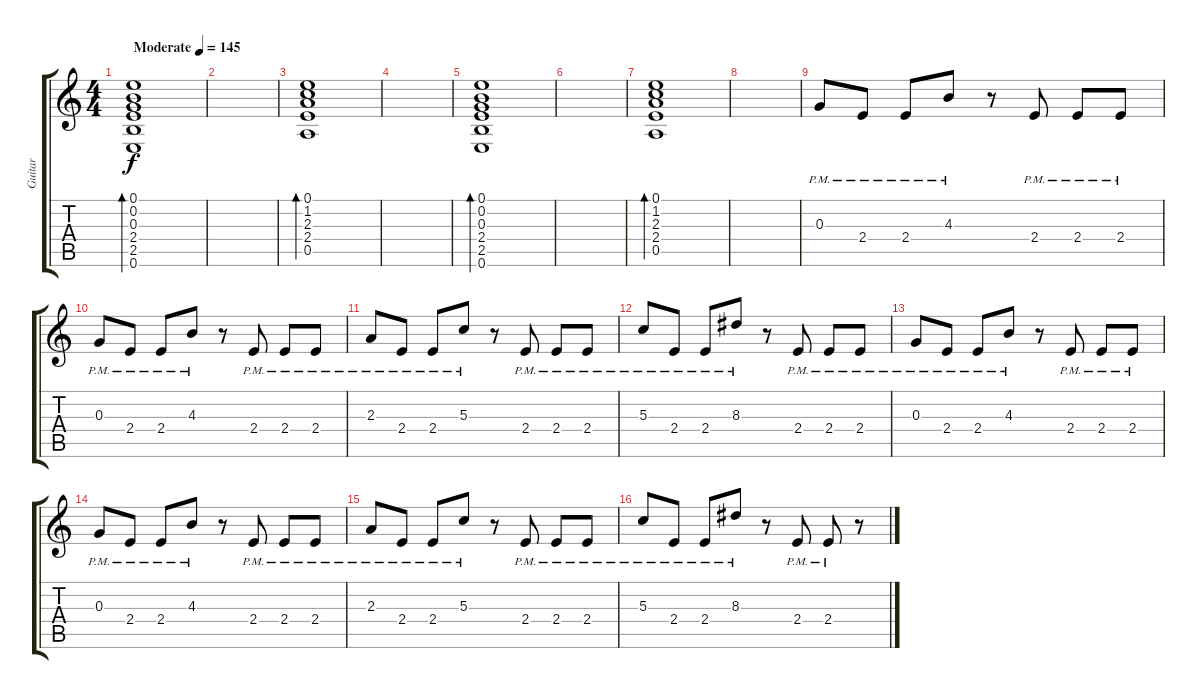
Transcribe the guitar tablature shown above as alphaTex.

\track ("Guitar" "Guitar") {instrument electricguitarclean}
\staff {score tabs}
\tuning (E4 B3 G3 D3 A2 E2) {hide}
\ts (4 4)
\tempo (145 "Moderate")
\clef g2
\ks c
(0.1 0.2 0.3 2.4 2.5 0.6).1{bd 240 dy f instrument electricguitarclean} |
|
(0.1 1.2 2.3 2.4 0.5).1{bd 240} |
|
(0.1 0.2 0.3 2.4 2.5 0.6).1{bd 240} |
|
(0.1 1.2 2.3 2.4 0.5).1{bd 240} |
|
0.3{pm}.8 2.4{pm}.8 2.4{pm}.8 4.3{pm}.8 r.8 2.4{pm}.8 2.4{pm}.8 2.4{pm}.8 |
0.3{pm}.8 2.4{pm}.8 2.4{pm}.8 4.3{pm}.8 r.8 2.4{pm}.8 2.4{pm}.8 2.4{pm}.8 |
2.3{pm}.8 2.4{pm}.8 2.4{pm}.8 5.3{pm}.8 r.8 2.4{pm}.8 2.4{pm}.8 2.4{pm}.8 |
5.3{pm}.8 2.4{pm}.8 2.4{pm}.8 8.3{pm}.8 r.8 2.4{pm}.8 2.4{pm}.8 2.4{pm}.8 |
0.3{pm}.8 2.4{pm}.8 2.4{pm}.8 4.3{pm}.8 r.8 2.4{pm}.8 2.4{pm}.8 2.4{pm}.8 |
0.3{pm}.8 2.4{pm}.8 2.4{pm}.8 4.3{pm}.8 r.8 2.4{pm}.8 2.4{pm}.8 2.4{pm}.8 |
2.3{pm}.8 2.4{pm}.8 2.4{pm}.8 5.3{pm}.8 r.8 2.4{pm}.8 2.4{pm}.8 2.4{pm}.8 |
5.3{pm}.8 2.4{pm}.8 2.4{pm}.8 8.3{pm}.8 r.8 2.4{pm}.8 2.4{pm}.8 r.8
